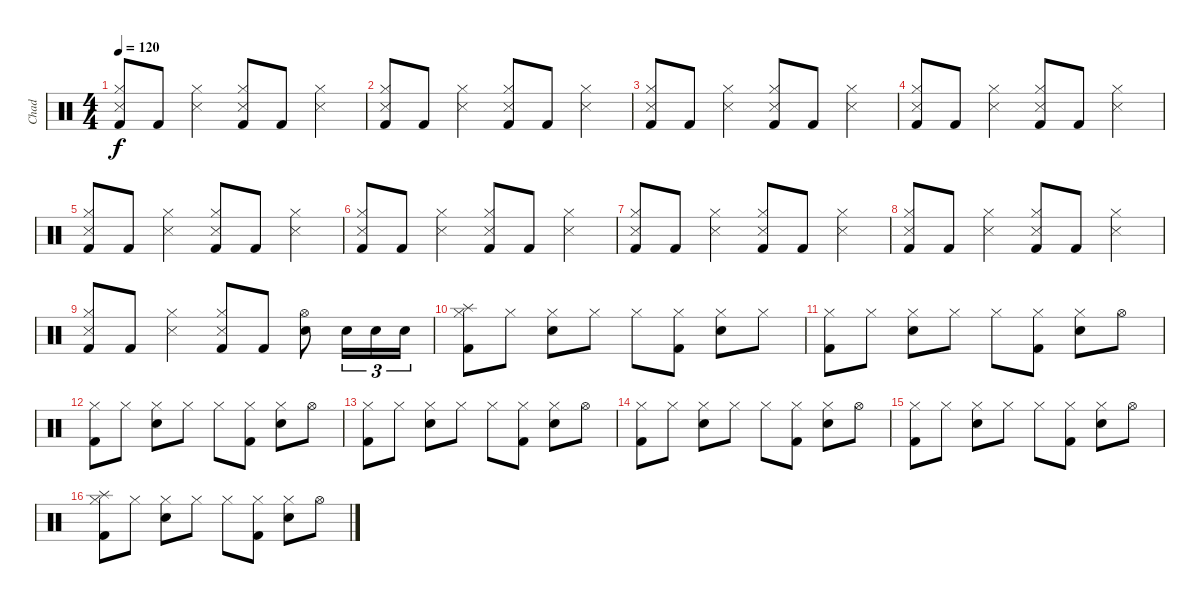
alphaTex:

\track ("Chad" "Chad") {instrument percussion}
\staff {score}
\articulation defaults
\ts (4 4)
\tempo 120
\clef neutral
\ks c
("Kick (hit) 2" "Hi-Hat (closed)" "Snare (side stick) 3").8{dy f} "Kick (hit) 2".8 ("Hi-Hat (closed)" "Snare (side stick) 3").4 ("Kick (hit) 2" "Hi-Hat (closed)" "Snare (side stick) 3").8 "Kick (hit) 2".8 ("Hi-Hat (closed)" "Snare (side stick) 3").4 |
("Kick (hit) 2" "Hi-Hat (closed)" "Snare (side stick) 3").8 "Kick (hit) 2".8 ("Hi-Hat (closed)" "Snare (side stick) 3").4 ("Kick (hit) 2" "Hi-Hat (closed)" "Snare (side stick) 3").8 "Kick (hit) 2".8 ("Hi-Hat (closed)" "Snare (side stick) 3").4 |
("Kick (hit) 2" "Hi-Hat (closed)" "Snare (side stick) 3").8 "Kick (hit) 2".8 ("Hi-Hat (closed)" "Snare (side stick) 3").4 ("Kick (hit) 2" "Hi-Hat (closed)" "Snare (side stick) 3").8 "Kick (hit) 2".8 ("Hi-Hat (closed)" "Snare (side stick) 3").4 |
("Kick (hit) 2" "Hi-Hat (closed)" "Snare (side stick) 3").8 "Kick (hit) 2".8 ("Hi-Hat (closed)" "Snare (side stick) 3").4 ("Kick (hit) 2" "Hi-Hat (closed)" "Snare (side stick) 3").8 "Kick (hit) 2".8 ("Hi-Hat (closed)" "Snare (side stick) 3").4 |
("Kick (hit) 2" "Hi-Hat (closed)" "Snare (side stick) 3").8 "Kick (hit) 2".8 ("Hi-Hat (closed)" "Snare (side stick) 3").4 ("Kick (hit) 2" "Hi-Hat (closed)" "Snare (side stick) 3").8 "Kick (hit) 2".8 ("Hi-Hat (closed)" "Snare (side stick) 3").4 |
("Kick (hit) 2" "Hi-Hat (closed)" "Snare (side stick) 3").8 "Kick (hit) 2".8 ("Hi-Hat (closed)" "Snare (side stick) 3").4 ("Kick (hit) 2" "Hi-Hat (closed)" "Snare (side stick) 3").8 "Kick (hit) 2".8 ("Hi-Hat (closed)" "Snare (side stick) 3").4 |
("Kick (hit) 2" "Hi-Hat (closed)" "Snare (side stick) 3").8 "Kick (hit) 2".8 ("Hi-Hat (closed)" "Snare (side stick) 3").4 ("Kick (hit) 2" "Hi-Hat (closed)" "Snare (side stick) 3").8 "Kick (hit) 2".8 ("Hi-Hat (closed)" "Snare (side stick) 3").4 |
("Kick (hit) 2" "Hi-Hat (closed)" "Snare (side stick) 3").8 "Kick (hit) 2".8 ("Hi-Hat (closed)" "Snare (side stick) 3").4 ("Kick (hit) 2" "Hi-Hat (closed)" "Snare (side stick) 3").8 "Kick (hit) 2".8 ("Hi-Hat (closed)" "Snare (side stick) 3").4 |
("Kick (hit) 2" "Hi-Hat (closed)" "Snare (side stick) 3").8 "Kick (hit) 2".8 ("Hi-Hat (closed)" "Snare (side stick) 3").4 ("Kick (hit) 2" "Hi-Hat (closed)" "Snare (side stick) 3").8 "Kick (hit) 2".8 ("Hi-Hat (open)" "Electric Snare (hit)").8 "Electric Snare (hit)".16{tu (3 2)} "Electric Snare (hit)".16{tu (3 2)} "Electric Snare (hit)".16{tu (3 2)} |
("Kick (hit) 2" "Hi-Hat (closed)" "Splash (hit)").8 "Hi-Hat (closed)".8 ("Hi-Hat (closed)" "Electric Snare (hit)").8 "Hi-Hat (closed)".8 "Hi-Hat (closed)".8 ("Kick (hit) 2" "Hi-Hat (closed)").8 ("Hi-Hat (closed)" "Electric Snare (hit)").8 "Hi-Hat (closed)".8 |
("Kick (hit) 2" "Hi-Hat (closed)").8 "Hi-Hat (closed)".8 ("Hi-Hat (closed)" "Electric Snare (hit)").8 "Hi-Hat (closed)".8 "Hi-Hat (closed)".8 ("Kick (hit) 2" "Hi-Hat (closed)").8 ("Hi-Hat (closed)" "Electric Snare (hit)").8 "Hi-Hat (open)".8 |
("Kick (hit) 2" "Hi-Hat (closed)").8 "Hi-Hat (closed)".8 ("Hi-Hat (closed)" "Electric Snare (hit)").8 "Hi-Hat (closed)".8 "Hi-Hat (closed)".8 ("Kick (hit) 2" "Hi-Hat (closed)").8 ("Hi-Hat (closed)" "Electric Snare (hit)").8 "Hi-Hat (open)".8 |
("Kick (hit) 2" "Hi-Hat (closed)").8 "Hi-Hat (closed)".8 ("Hi-Hat (closed)" "Electric Snare (hit)").8 "Hi-Hat (closed)".8 "Hi-Hat (closed)".8 ("Kick (hit) 2" "Hi-Hat (closed)").8 ("Hi-Hat (closed)" "Electric Snare (hit)").8 "Hi-Hat (open)".8 |
("Kick (hit) 2" "Hi-Hat (closed)").8 "Hi-Hat (closed)".8 ("Hi-Hat (closed)" "Electric Snare (hit)").8 "Hi-Hat (closed)".8 "Hi-Hat (closed)".8 ("Kick (hit) 2" "Hi-Hat (closed)").8 ("Hi-Hat (closed)" "Electric Snare (hit)").8 "Hi-Hat (open)".8 |
("Kick (hit) 2" "Hi-Hat (closed)").8 "Hi-Hat (closed)".8 ("Hi-Hat (closed)" "Electric Snare (hit)").8 "Hi-Hat (closed)".8 "Hi-Hat (closed)".8 ("Kick (hit) 2" "Hi-Hat (closed)").8 ("Hi-Hat (closed)" "Electric Snare (hit)").8 "Hi-Hat (open)".8 |
("Kick (hit) 2" "Hi-Hat (closed)" "Splash (hit)").8 "Hi-Hat (closed)".8 ("Hi-Hat (closed)" "Electric Snare (hit)").8 "Hi-Hat (closed)".8 "Hi-Hat (closed)".8 ("Kick (hit) 2" "Hi-Hat (closed)").8 ("Hi-Hat (closed)" "Electric Snare (hit)").8 "Hi-Hat (open)".8
